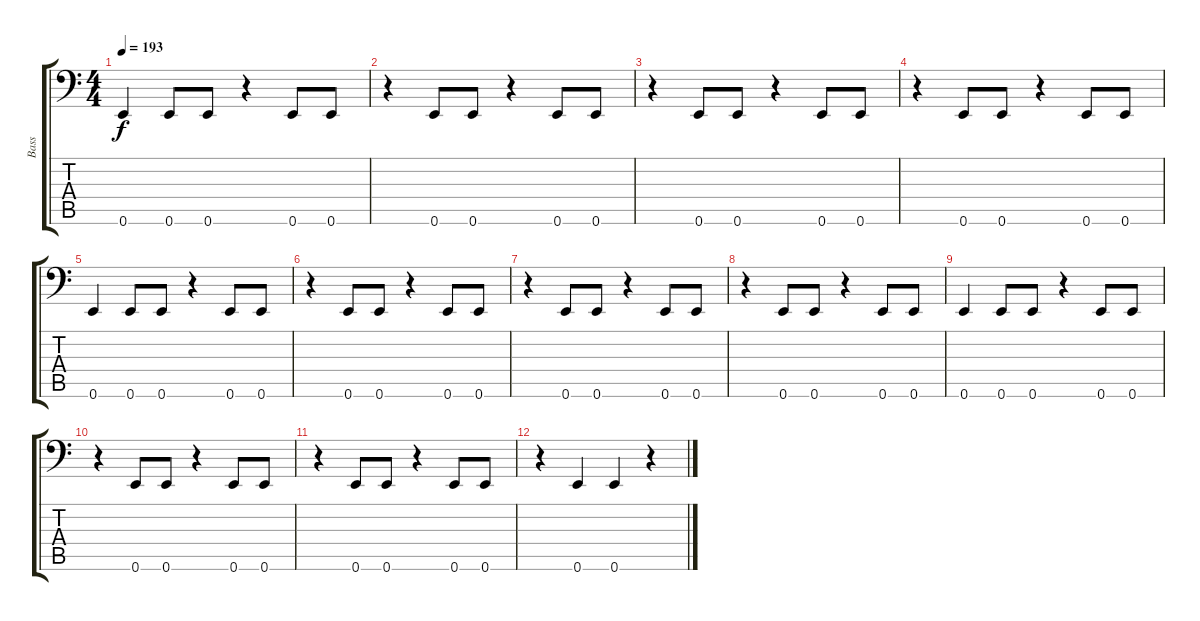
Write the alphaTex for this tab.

\track ("Bass" "Bass") {instrument electricbasspick}
\staff {score tabs}
\tuning (E3 B2 G2 D2 A1 E1) {hide}
\ts (4 4)
\tempo 193
\clef f4
\ks c
0.6.4{dy f} 0.6.8 0.6.8 r.4 0.6.8 0.6.8 |
r.4 0.6.8 0.6.8 r.4 0.6.8 0.6.8 |
r.4 0.6.8 0.6.8 r.4 0.6.8 0.6.8 |
r.4 0.6.8 0.6.8 r.4 0.6.8 0.6.8 |
0.6.4 0.6.8 0.6.8 r.4 0.6.8 0.6.8 |
r.4 0.6.8 0.6.8 r.4 0.6.8 0.6.8 |
r.4 0.6.8 0.6.8 r.4 0.6.8 0.6.8 |
r.4 0.6.8 0.6.8 r.4 0.6.8 0.6.8 |
0.6.4 0.6.8 0.6.8 r.4 0.6.8 0.6.8 |
r.4 0.6.8 0.6.8 r.4 0.6.8 0.6.8 |
r.4 0.6.8 0.6.8 r.4 0.6.8 0.6.8 |
r.4 0.6.4 0.6.4 r.4
